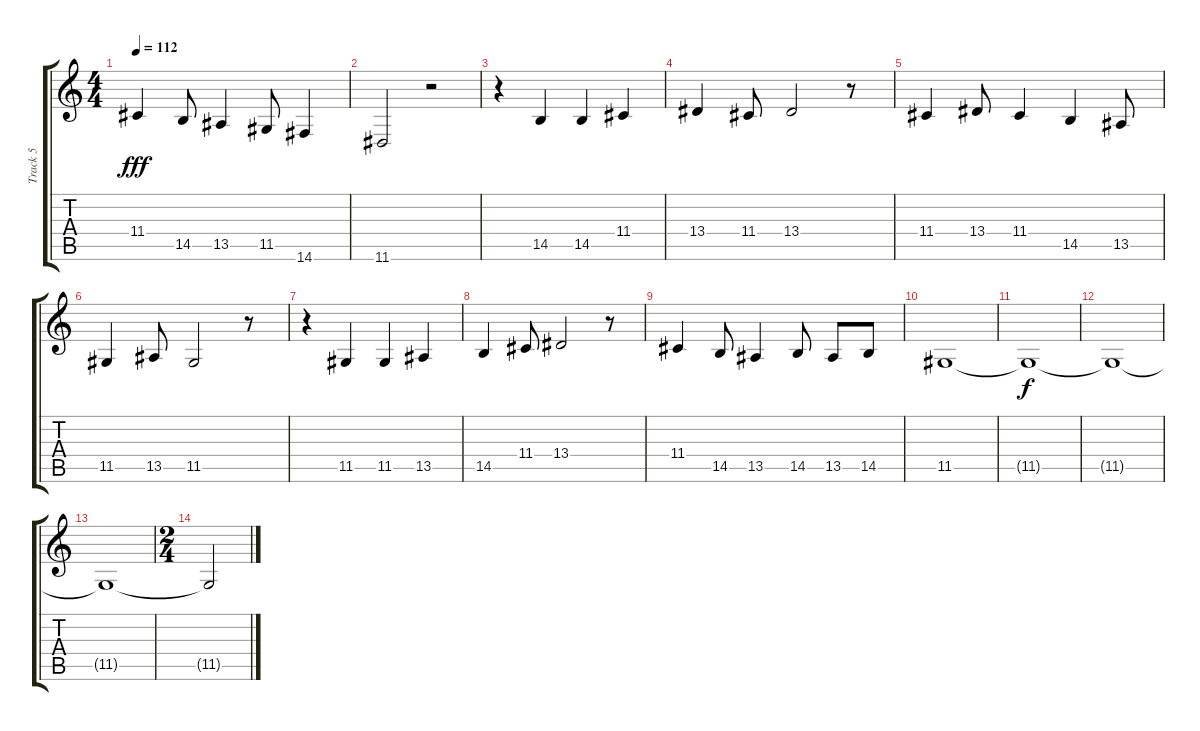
\track ("Track 5" "Track 5") {instrument stringensemble1}
\staff {score tabs}
\tuning (E4 B3 G3 D3 A2 E2) {hide}
\ts (4 4)
\tempo 112
\clef g2
\ks c
11.4.4{dy fff} 14.5.8 13.5.4 11.5.8 14.6.4 |
11.6.2 r.2 |
r.4 14.5.4 14.5.4 11.4.4 |
13.4.4 11.4.8 13.4.2 r.8 |
11.4.4 13.4.8 11.4.4 14.5.4 13.5.8 |
11.5.4 13.5.8 11.5.2 r.8 |
r.4 11.5.4 11.5.4 13.5.4 |
14.5.4 11.4.8 13.4.2 r.8 |
11.4.4 14.5.8 13.5.4 14.5.8 13.5.8 14.5.8 |
11.5.1 |
11.5{t}.1{dy f} |
11.5{t}.1{volume 0} |
11.5{t}.1 |
\ts (2 4)
11.5{t}.2
